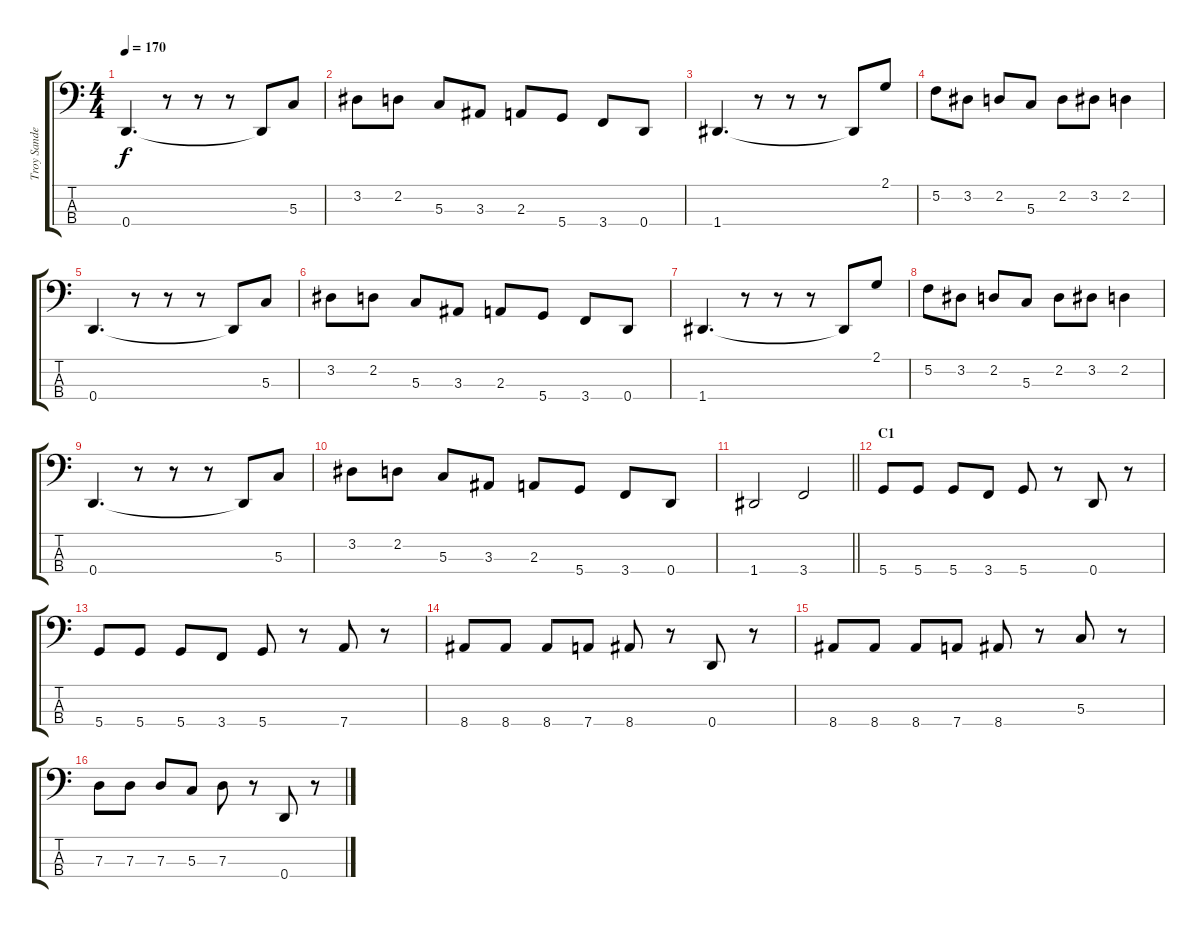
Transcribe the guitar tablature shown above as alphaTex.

\track ("Troy Sanders" "Troy Sande") {instrument electricbassfinger}
\staff {score tabs}
\tuning (F2 C2 G1 D1) {hide}
\ts (4 4)
\tempo 170
\clef f4
\ks c
0.4.4{d dy f} r.8 r.8 r.8 0.4{t}.8 5.3.8 |
3.2.8 2.2.8 5.3.8 3.3.8 2.3.8 5.4.8 3.4.8 0.4.8 |
1.4.4{d} r.8 r.8 r.8 1.4{t}.8 2.1.8 |
5.2.8 3.2.8 2.2.8 5.3.8 2.2.8 3.2.8 2.2.4 |
0.4.4{d} r.8 r.8 r.8 0.4{t}.8 5.3.8 |
3.2.8 2.2.8 5.3.8 3.3.8 2.3.8 5.4.8 3.4.8 0.4.8 |
1.4.4{d} r.8 r.8 r.8 1.4{t}.8 2.1.8 |
5.2.8 3.2.8 2.2.8 5.3.8 2.2.8 3.2.8 2.2.4 |
0.4.4{d} r.8 r.8 r.8 0.4{t}.8 5.3.8 |
3.2.8 2.2.8 5.3.8 3.3.8 2.3.8 5.4.8 3.4.8 0.4.8 |
\barLineRight lightlight
1.4.2 3.4.2 |
\section ("" "C1")
5.4.8 5.4.8 5.4.8 3.4.8 5.4.8 r.8 0.4.8 r.8 |
5.4.8 5.4.8 5.4.8 3.4.8 5.4.8 r.8 7.4.8 r.8 |
8.4.8 8.4.8 8.4.8 7.4.8 8.4.8 r.8 0.4.8 r.8 |
8.4.8 8.4.8 8.4.8 7.4.8 8.4.8 r.8 5.3.8 r.8 |
7.3.8 7.3.8 7.3.8 5.3.8 7.3.8 r.8 0.4.8 r.8
